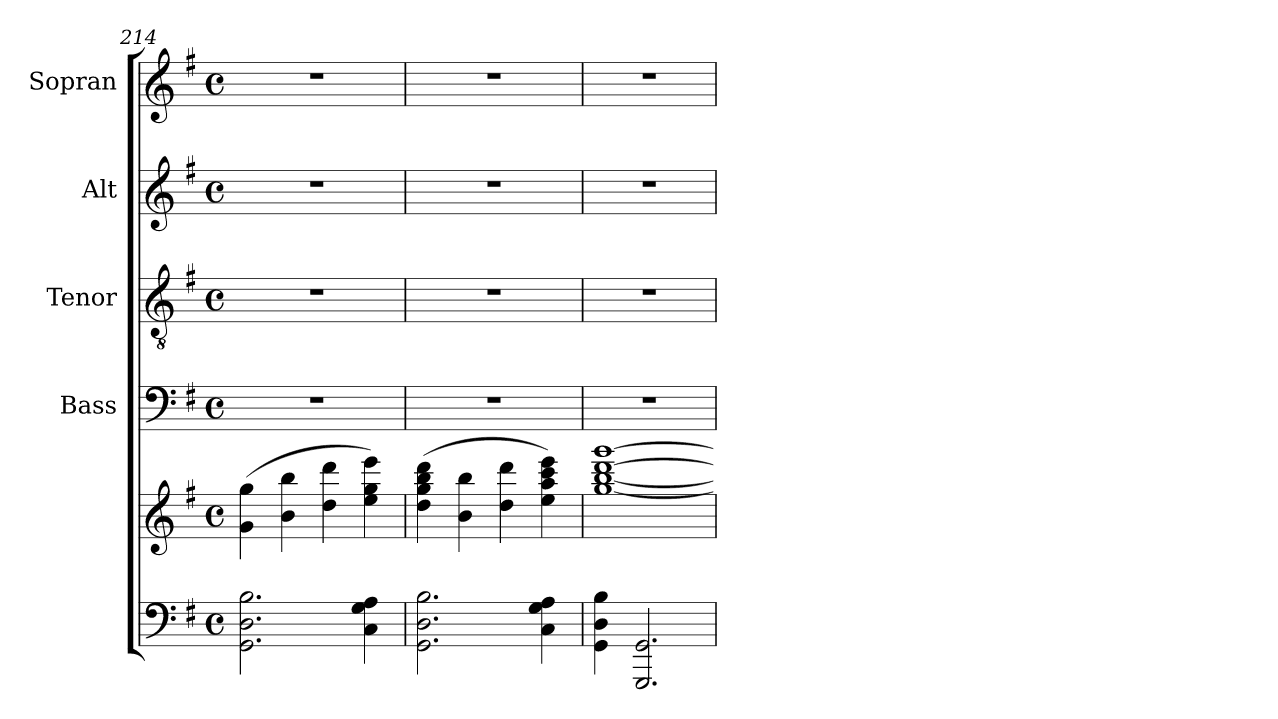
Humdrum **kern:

**kern	**kern	**kern	**kern	**kern	**kern
*part5	*part5	*part4	*part3	*part2	*part1
*staff6	*staff5	*staff4	*staff3	*staff2	*staff1
*	*	*I"Bass	*I"Tenor	*I"Alt	*I"Sopran
*	*	*I'B.	*I'T.	*I'A.	*I'S.
*clefF4	*clefG2	*clefF4	*clefGv2	*clefG2	*clefG2
*k[f#]	*k[f#]	*k[f#]	*k[f#]	*k[f#]	*k[f#]
*G:	*G:	*G:	*G:	*G:	*G:
*M4/4	*M4/4	*M4/4	*M4/4	*M4/4	*M4/4
*met(c)	*met(c)	*met(c)	*met(c)	*met(c)	*met(c)
=214	=214	=214	=214	=214	=214
2.GG\ 2.D\ 2.B\	(>4g\ 4gg\	1r	1r	1r	1r
.	4b\ 4bb\	.	.	.	.
.	4dd\ 4ddd\	.	.	.	.
4C\ 4G\ 4A\	4ee\ 4gg\ 4eee\)	.	.	.	.
=215	=215	=215	=215	=215	=215
2.GG\ 2.D\ 2.B\	(>4dd\ 4gg\ 4bb\ 4ddd\	1r	1r	1r	1r
.	4b\ 4bb\	.	.	.	.
.	4dd\ 4ddd\	.	.	.	.
4C\ 4G\ 4A\	4ee\ 4aa\ 4ccc\ 4eee\)	.	.	.	.
=216	=216	=216	=216	=216	=216
4GG\ 4D\ 4B\	[1gg [1bb [1ddd [1ggg	1r	1r	1r	1r
2.GGG/ 2.GG/	.	.	.	.	.
=	=	=	=	=	=
*-	*-	*-	*-	*-	*-
